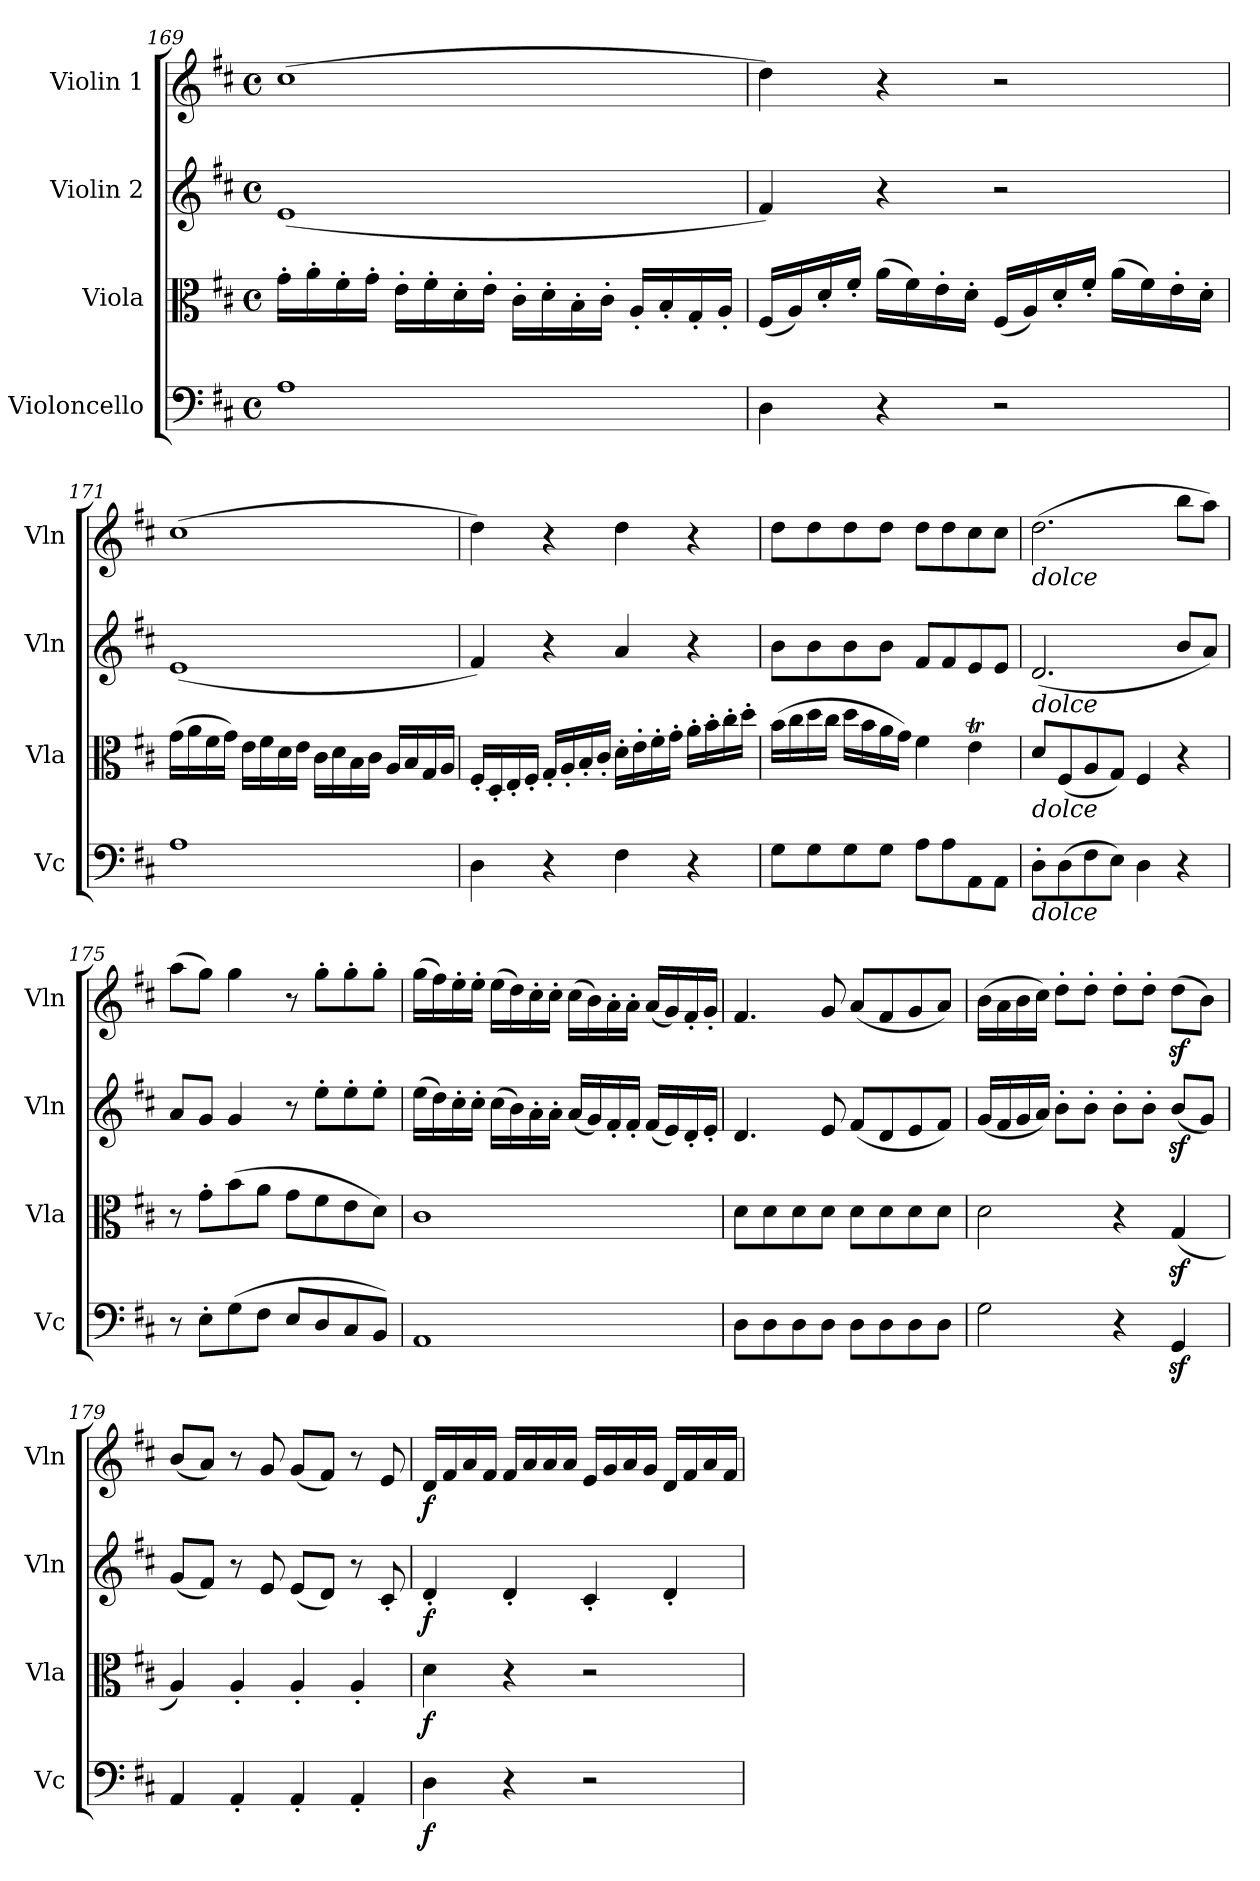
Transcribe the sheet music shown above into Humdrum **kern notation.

**kern	**dynam	**kern	**dynam	**kern	**dynam	**kern	**dynam
*part4	*part4	*part3	*part3	*part2	*part2	*part1	*part1
*staff4	*staff4	*staff3	*staff3	*staff2	*staff2	*staff1	*staff1
*I"Violoncello	*	*I"Viola	*	*I"Violin 2	*	*I"Violin 1	*
*I'Vc	*	*I'Vla	*	*I'Vln	*	*I'Vln	*
*clefF4	*	*clefC3	*	*clefG2	*	*clefG2	*
*k[f#c#]	*	*k[f#c#]	*	*k[f#c#]	*	*k[f#c#]	*
*M4/4	*	*M4/4	*	*M4/4	*	*M4/4	*
*met(c)	*	*met(c)	*	*met(c)	*	*met(c)	*
=169	=169	=169	=169	=169	=169	=169	=169
1A	.	16g'\LL	.	(1e	.	(1cc#	.
.	.	16a'\	.	.	.	.	.
.	.	16f#'\	.	.	.	.	.
.	.	16g'\JJ	.	.	.	.	.
.	.	16e'\LL	.	.	.	.	.
.	.	16f#'\	.	.	.	.	.
.	.	16d'\	.	.	.	.	.
.	.	16e'\JJ	.	.	.	.	.
.	.	16c#'\LL	.	.	.	.	.
.	.	16d'\	.	.	.	.	.
.	.	16B'\	.	.	.	.	.
.	.	16c#'\JJ	.	.	.	.	.
.	.	16A'/LL	.	.	.	.	.
.	.	16B'/	.	.	.	.	.
.	.	16G'/	.	.	.	.	.
.	.	16A'/JJ	.	.	.	.	.
!!LO:LB:g=z
=170	=170	=170	=170	=170	=170	=170	=170
4D\	.	(16F#/LL	.	4f#/)	.	4dd\)	.
.	.	16A/)	.	.	.	.	.
.	.	16d'/	.	.	.	.	.
.	.	16f#'/JJ	.	.	.	.	.
4r	.	(16a\LL	.	4r	.	4r	.
.	.	16f#\)	.	.	.	.	.
.	.	16e'\	.	.	.	.	.
.	.	16d'\JJ	.	.	.	.	.
2r	.	(16F#/LL	.	2r	.	2r	.
.	.	16A/)	.	.	.	.	.
.	.	16d'/	.	.	.	.	.
.	.	16f#'/JJ	.	.	.	.	.
.	.	(16a\LL	.	.	.	.	.
.	.	16f#\)	.	.	.	.	.
.	.	16e'\	.	.	.	.	.
.	.	16d'\JJ	.	.	.	.	.
=171	=171	=171	=171	=171	=171	=171	=171
1A	.	(16g\LL	.	(1e	.	(1cc#	.
.	.	16a\	.	.	.	.	.
.	.	16f#\	.	.	.	.	.
.	.	16g\JJ)	.	.	.	.	.
.	.	16e\LL	.	.	.	.	.
.	.	16f#\	.	.	.	.	.
.	.	16d\	.	.	.	.	.
.	.	16e\JJ	.	.	.	.	.
.	.	16c#\LL	.	.	.	.	.
.	.	16d\	.	.	.	.	.
.	.	16B\	.	.	.	.	.
.	.	16c#\JJ	.	.	.	.	.
.	.	16A/LL	.	.	.	.	.
.	.	16B/	.	.	.	.	.
.	.	16G/	.	.	.	.	.
.	.	16A/JJ	.	.	.	.	.
!!LO:LB:g=z
=172	=172	=172	=172	=172	=172	=172	=172
4D\	.	16F#'/LL	.	4f#/)	.	4dd\)	.
.	.	16D'/	.	.	.	.	.
.	.	16E'/	.	.	.	.	.
.	.	16F#'/JJ	.	.	.	.	.
4r	.	16G'/LL	.	4r	.	4r	.
.	.	16A'/	.	.	.	.	.
.	.	16B'/	.	.	.	.	.
.	.	16c#'/JJ	.	.	.	.	.
4F#\	.	16d'\LL	.	4a/	.	4dd\	.
.	.	16e'\	.	.	.	.	.
.	.	16f#'\	.	.	.	.	.
.	.	16g'\JJ	.	.	.	.	.
4r	.	16a'\LL	.	4r	.	4r	.
.	.	16b'\	.	.	.	.	.
.	.	16cc#'\	.	.	.	.	.
.	.	16dd'\JJ	.	.	.	.	.
=173	=173	=173	=173	=173	=173	=173	=173
8G\L	.	(16b\LL	.	8b\L	.	8dd\L	.
.	.	16cc#\	.	.	.	.	.
8G\	.	16dd\	.	8b\	.	8dd\	.
.	.	16cc#\JJ	.	.	.	.	.
8G\	.	16dd\LL	.	8b\	.	8dd\	.
.	.	16b\	.	.	.	.	.
8G\J	.	16a\	.	8b\J	.	8dd\J	.
.	.	16g\JJ)	.	.	.	.	.
8A\L	.	4f#\	.	8f#/L	.	8dd\L	.
8A\	.	.	.	8f#/	.	8dd\	.
8AA\	.	4eT\	.	8e/	.	8cc#\	.
8AA\J	.	.	.	8e/J	.	8cc#\J	.
=174	=174	=174	=174	=174	=174	=174	=174
!	!	!	!	!	!	!LO:TX:b:i:t=dolce	!
!	!	!	!	!LO:TX:b:i:t=dolce	!	!	!
!	!	!LO:TX:b:i:t=dolce	!	!	!	!	!
!LO:TX:b:i:t=dolce	!	!	!	!	!	!	!
8D'\L	.	8d/L	.	(2.d/	.	(2.dd\	.
(8D\	.	(8F#/	.	.	.	.	.
8F#\	.	8A/	.	.	.	.	.
8E\J)	.	8G/J)	.	.	.	.	.
4D\	.	4F#/	.	.	.	.	.
4r	.	4r	.	8b/L	.	8bb\L	.
.	.	.	.	8a/J)	.	8aa\J)	.
!!LO:LB:g=z
=175	=175	=175	=175	=175	=175	=175	=175
8r	.	8r	.	8a/L	.	(8aa\L	.
8E'\L	.	8g'\L	.	8g/J	.	8gg\J)	.
(8G\	.	(8b\	.	4g/	.	4gg\	.
8F#\J	.	8a\J	.	.	.	.	.
8E/L	.	8g\L	.	8r	.	8r	.
8D/	.	8f#\	.	8ee'\L	.	8gg'\L	.
8C#/	.	8e\	.	8ee'\	.	8gg'\	.
8BB/J)	.	8d\J)	.	8ee'\J	.	8gg'\J	.
!!LO:PB:g=z
=176	=176	=176	=176	=176	=176	=176	=176
1AA	.	1c#	.	(16ee\LL	.	(16gg\LL	.
.	.	.	.	16dd\)	.	16ff#\)	.
.	.	.	.	16cc#'\	.	16ee'\	.
.	.	.	.	16cc#'\JJ	.	16ee'\JJ	.
.	.	.	.	(16cc#\LL	.	(16ee\LL	.
.	.	.	.	16b\)	.	16dd\)	.
.	.	.	.	16a'\	.	16cc#'\	.
.	.	.	.	16a'\JJ	.	16cc#'\JJ	.
.	.	.	.	(16a/LL	.	(16cc#\LL	.
.	.	.	.	16g/)	.	16b\)	.
.	.	.	.	16f#'/	.	16a'\	.
.	.	.	.	16f#'/JJ	.	16a'\JJ	.
.	.	.	.	(16f#/LL	.	(16a/LL	.
.	.	.	.	16e/)	.	16g/)	.
.	.	.	.	16d'/	.	16f#'/	.
.	.	.	.	16e'/JJ	.	16g'/JJ	.
=177	=177	=177	=177	=177	=177	=177	=177
8D\L	.	8d\L	.	4.d/	.	4.f#/	.
8D\	.	8d\	.	.	.	.	.
8D\	.	8d\	.	.	.	.	.
8D\J	.	8d\J	.	8e/	.	8g/	.
8D\L	.	8d\L	.	(8f#/L	.	(8a/L	.
8D\	.	8d\	.	8d/	.	8f#/	.
8D\	.	8d\	.	8e/	.	8g/	.
8D\J	.	8d\J	.	8f#/J)	.	8a/J)	.
=178	=178	=178	=178	=178	=178	=178	=178
2G\	.	2d\	.	(16g/LL	.	(16b\LL	.
.	.	.	.	16f#/	.	16a\	.
.	.	.	.	16g/	.	16b\	.
.	.	.	.	16a/JJ)	.	16cc#\JJ)	.
.	.	.	.	8b'\L	.	8dd'\L	.
.	.	.	.	8b'\J	.	8dd'\J	.
4r	.	4r	.	8b'\L	.	8dd'\L	.
.	.	.	.	8b'\J	.	8dd'\J	.
4GGz</	.	(4Gz</	.	(8bz</L	.	(8ddz<\L	.
.	.	.	.	8g/J)	.	8b\J)	.
!!LO:LB:g=z
=179	=179	=179	=179	=179	=179	=179	=179
4AA/	.	4A/)	.	(8g/L	.	(8b/L	.
.	.	.	.	8f#/J)	.	8a/J)	.
4AA'/	.	4A'/	.	8r	.	8r	.
.	.	.	.	8e/	.	8g/	.
4AA'/	.	4A'/	.	(8e/L	.	(8g/L	.
.	.	.	.	8d/J)	.	8f#/J)	.
4AA'/	.	4A'/	.	8r	.	8r	.
.	.	.	.	8c#'/	.	8e/	.
=180	=180	=180	=180	=180	=180	=180	=180
!	!LO:DY:b	!	!LO:DY:b	!	!LO:DY:b	!	!LO:DY:b
4D\	f	4d\	f	4d'/	f	16d/LL	f
.	.	.	.	.	.	16f#/	.
.	.	.	.	.	.	16a/	.
.	.	.	.	.	.	16f#/JJ	.
4r	.	4r	.	4d'/	.	16f#/LL	.
.	.	.	.	.	.	16a/	.
.	.	.	.	.	.	16a/	.
.	.	.	.	.	.	16a/JJ	.
2r	.	2r	.	4c#'/	.	16e/LL	.
.	.	.	.	.	.	16g/	.
.	.	.	.	.	.	16a/	.
.	.	.	.	.	.	16g/JJ	.
.	.	.	.	4d'/	.	16d/LL	.
.	.	.	.	.	.	16f#/	.
.	.	.	.	.	.	16a/	.
.	.	.	.	.	.	16f#/JJ	.
=	=	=	=	=	=	=	=
*-	*-	*-	*-	*-	*-	*-	*-
